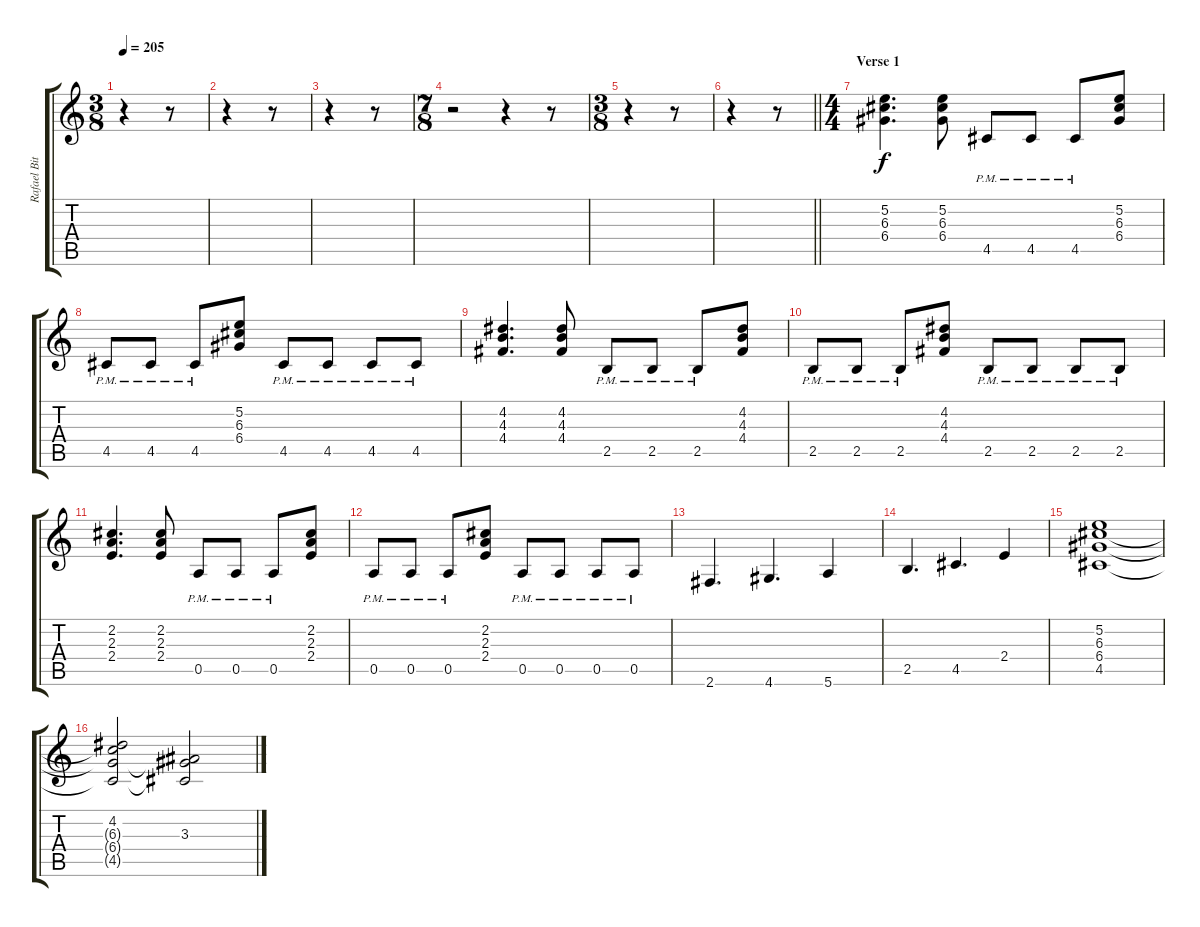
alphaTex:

\track ("Rafael Bittencourt" "Rafael Bit") {instrument distortionguitar}
\staff {score tabs}
\tuning (E4 B3 G3 D3 A2 E2) {hide}
\ts (3 8)
\tempo 205
\clef g2
\ks c
r.4{dy f} r.8 |
r.4 r.8 |
r.4 r.8 |
\ts (7 8)
r.2 r.4 r.8 |
\ts (3 8)
r.4 r.8 |
\barLineRight lightlight
r.4 r.8 |
\ts (4 4)
\section ("" "Verse 1")
(5.2 6.3 6.4).4{d} (5.2 6.3 6.4).8 4.5{pm}.8 4.5{pm}.8 4.5{pm}.8 (5.2 6.3 6.4).8 |
4.5{pm}.8 4.5{pm}.8 4.5{pm}.8 (5.2 6.3 6.4).8 4.5{pm}.8 4.5{pm}.8 4.5{pm}.8 4.5{pm}.8 |
(4.2 4.3 4.4).4{d} (4.2 4.3 4.4).8 2.5{pm}.8 2.5{pm}.8 2.5{pm}.8 (4.2 4.3 4.4).8 |
2.5{pm}.8 2.5{pm}.8 2.5{pm}.8 (4.2 4.3 4.4).8 2.5{pm}.8 2.5{pm}.8 2.5{pm}.8 2.5{pm}.8 |
(2.2 2.3 2.4).4{d} (2.2 2.3 2.4).8 0.5{pm}.8 0.5{pm}.8 0.5{pm}.8 (2.2 2.3 2.4).8 |
0.5{pm}.8 0.5{pm}.8 0.5{pm}.8 (2.2 2.3 2.4).8 0.5{pm}.8 0.5{pm}.8 0.5{pm}.8 0.5{pm}.8 |
2.6.4{d} 4.6.4{d} 5.6.4 |
2.5.4{d} 4.5.4{d} 2.4.4 |
(5.2 6.3 6.4 4.5).1 |
(4.2 6.3{t} 6.4{t} 4.5{t}).2 (3.3 6.4{t} 4.5{t}).2
